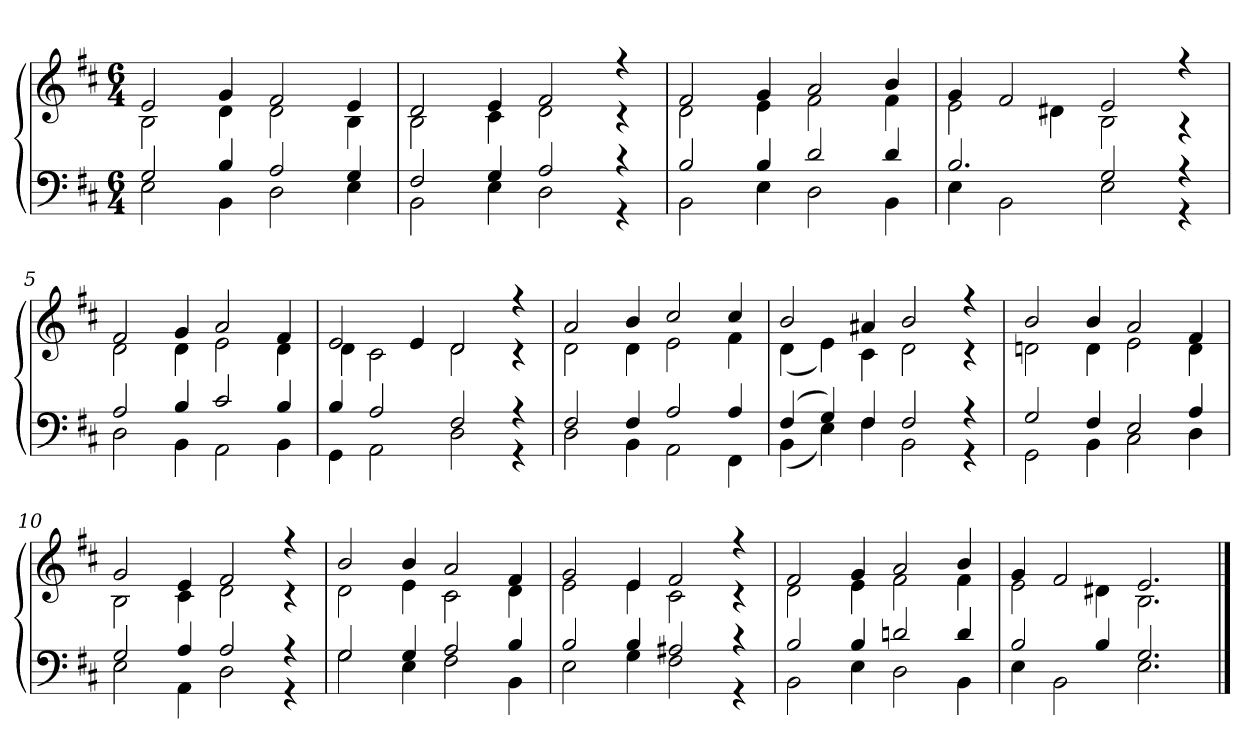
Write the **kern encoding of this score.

**kern	**kern
*part1	*part1
*staff2	*staff1
*clefF4	*clefG2
*k[f#c#]	*k[f#c#]
*E:dor	*E:dor
*M6/4	*M6/4
=1	=1
*^	*^
2G	2E	2e	2B
4B	4BB	4g	4d
2A	2D	2f#	2d
4G	4E	4e	4B
=2	=2	=2	=2
2F#	2BB	2d	2B
4G	4E	4e	4c#
2A	2D	2f#	2d
4r	4r	4r	4r
=3	=3	=3	=3
2B	2BB	2f#	2d
4B	4E	4g	4e
2d	2D	2a	2f#
4d	4BB	4b	4f#
=4	=4	=4	=4
2.B	4E	4g	2e
.	2BB	2f#	.
.	.	.	4d#i
2G	2E	2e	2B
4r	4r	4r	4r
=5	=5	=5	=5
2A	2D	2f#	2d
4B	4BB	4g	4d
2c#	2AA	2a	2e
4B	4BB	4f#	4d
=6	=6	=6	=6
4B	4GG	2e	4d
2A	2AA	.	2c#
.	.	4e	.
2F#	2D	2d	2d
4r	4r	4r	4r
=7	=7	=7	=7
2F#	2D	2a	2d
4F#	4BB	4b	4d
2A	2AA	2cc#	2e
4A	4FF#	4cc#	4f#
=8	=8	=8	=8
(4F#	(4BB	2b	(4d
4G)	4E)	.	4e)
4F#	4F#	4a#X	4c#
2F#	2BB	2b	2d
4r	4r	4r	4r
=9	=9	=9	=9
2G	2GG	2b	2dn
4F#	4BB	4b	4d
2E	2C#	2a	2e
4A	4D	4f#	4d
=10	=10	=10	=10
2G	2E	2g	2B
4A	4AA	4e	4c#
2A	2D	2f#	2d
4r	4r	4r	4r
=11	=11	=11	=11
2G	2G	2b	2d
4G	4E	4b	4e
2A	2F#	2a	2c#
4B	4BB	4f#	4d
=12	=12	=12	=12
2B	2E	2g	2e
4B	4G	4e	4e
2A#i	2F#	2f#	2c#
4r	4r	4r	4r
=13	=13	=13	=13
2B	2BB	2f#	2d
4B	4E	4g	4e
2dn	2D	2a	2f#
4d	4BB	4b	4f#
=14	=14	=14	=14
2B	4E	4g	2e
.	2BB	2f#	.
4B	.	.	4d#i
2.G	2.E	2.e	2.B
*v	*v	*	*
*	*v	*v
==	==
*-	*-
